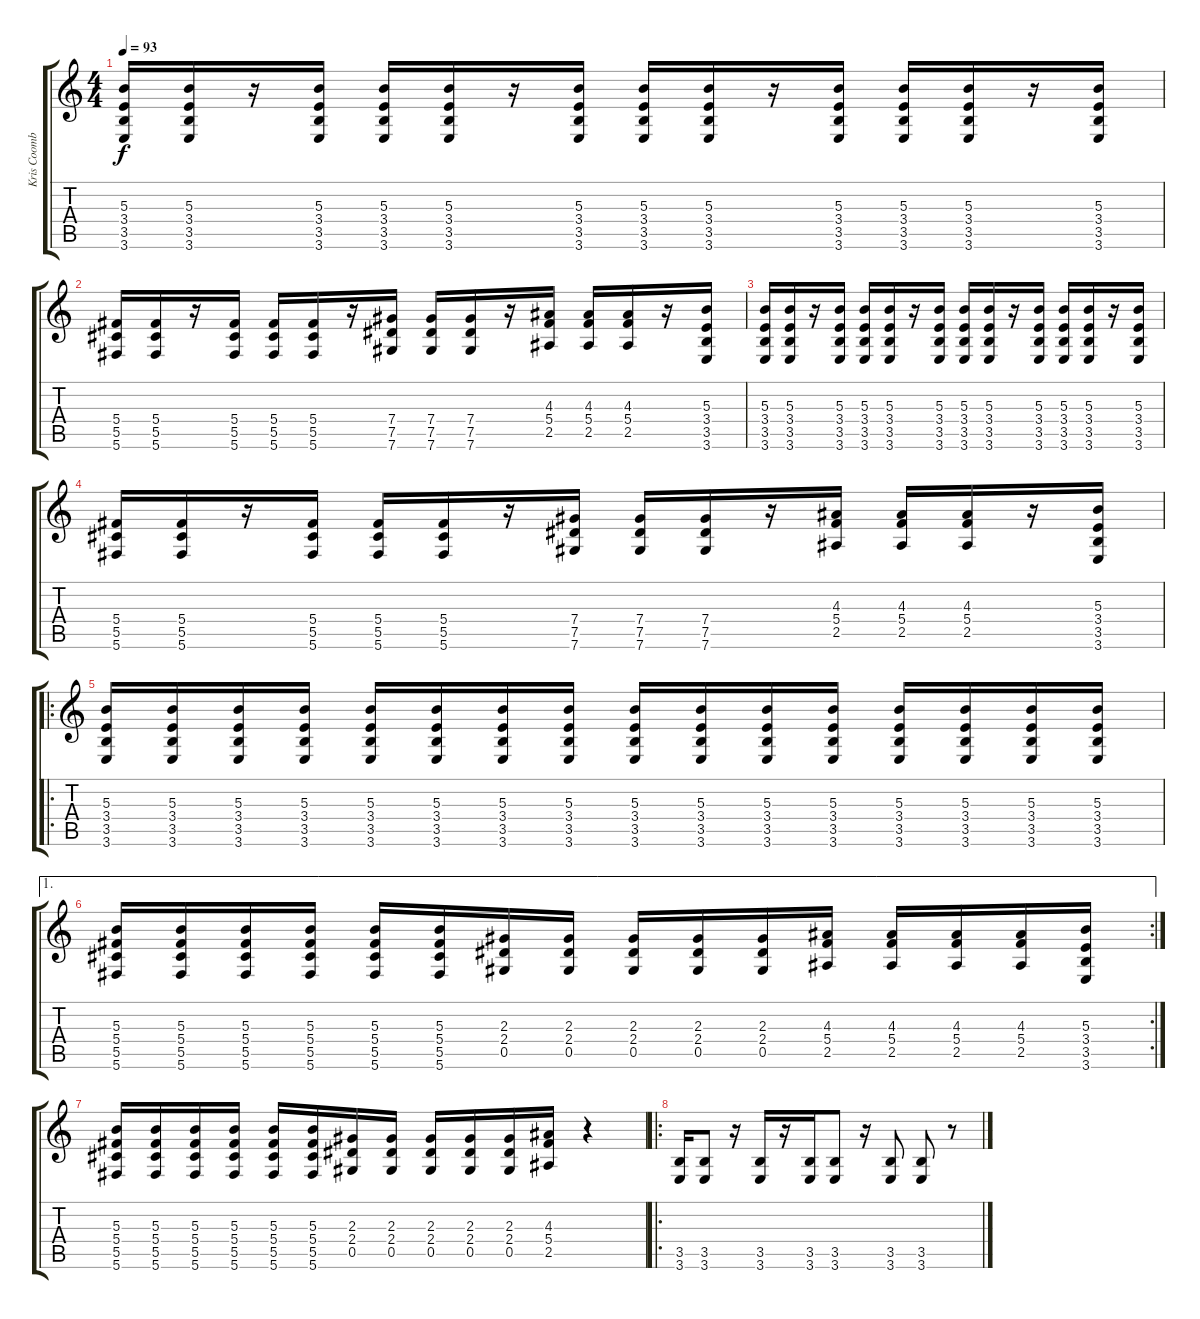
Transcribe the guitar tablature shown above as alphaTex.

\track ("Kris Coombs Roberts" "Kris Coomb") {instrument electricguitarclean}
\staff {score tabs}
\tuning (Eb4 Bb3 Gb3 Db3 Ab2 Db2) {hide}
\ts (4 4)
\tempo 93
\clef g2
\ks c
(5.3 3.4 3.5 3.6).16{dy f} (5.3 3.4 3.5 3.6).16 r.16 (5.3 3.4 3.5 3.6).16 (5.3 3.4 3.5 3.6).16 (5.3 3.4 3.5 3.6).16 r.16 (5.3 3.4 3.5 3.6).16 (5.3 3.4 3.5 3.6).16 (5.3 3.4 3.5 3.6).16 r.16 (5.3 3.4 3.5 3.6).16 (5.3 3.4 3.5 3.6).16 (5.3 3.4 3.5 3.6).16 r.16 (5.3 3.4 3.5 3.6).16 |
(5.4 5.5 5.6).16 (5.4 5.5 5.6).16 r.16 (5.4 5.5 5.6).16 (5.4 5.5 5.6).16 (5.4 5.5 5.6).16 r.16 (7.4 7.5 7.6).16 (7.4 7.5 7.6).16 (7.4 7.5 7.6).16 r.16 (4.3 5.4 2.5).16 (4.3 5.4 2.5).16 (4.3 5.4 2.5).16 r.16 (5.3 3.4 3.5 3.6).16 |
(5.3 3.4 3.5 3.6).16 (5.3 3.4 3.5 3.6).16 r.16 (5.3 3.4 3.5 3.6).16 (5.3 3.4 3.5 3.6).16 (5.3 3.4 3.5 3.6).16 r.16 (5.3 3.4 3.5 3.6).16 (5.3 3.4 3.5 3.6).16 (5.3 3.4 3.5 3.6).16 r.16 (5.3 3.4 3.5 3.6).16 (5.3 3.4 3.5 3.6).16 (5.3 3.4 3.5 3.6).16 r.16 (5.3 3.4 3.5 3.6).16 |
(5.4 5.5 5.6).16 (5.4 5.5 5.6).16 r.16 (5.4 5.5 5.6).16 (5.4 5.5 5.6).16 (5.4 5.5 5.6).16 r.16 (7.4 7.5 7.6).16 (7.4 7.5 7.6).16 (7.4 7.5 7.6).16 r.16 (4.3 5.4 2.5).16 (4.3 5.4 2.5).16 (4.3 5.4 2.5).16 r.16 (5.3 3.4 3.5 3.6).16 |
\ro
(5.3 3.4 3.5 3.6).16 (5.3 3.4 3.5 3.6).16 (5.3 3.4 3.5 3.6).16 (5.3 3.4 3.5 3.6).16 (5.3 3.4 3.5 3.6).16 (5.3 3.4 3.5 3.6).16 (5.3 3.4 3.5 3.6).16 (5.3 3.4 3.5 3.6).16 (5.3 3.4 3.5 3.6).16 (5.3 3.4 3.5 3.6).16 (5.3 3.4 3.5 3.6).16 (5.3 3.4 3.5 3.6).16 (5.3 3.4 3.5 3.6).16 (5.3 3.4 3.5 3.6).16 (5.3 3.4 3.5 3.6).16 (5.3 3.4 3.5 3.6).16 |
\ae 1
\rc 2
(5.3 5.4 5.5 5.6).16 (5.3 5.4 5.5 5.6).16 (5.3 5.4 5.5 5.6).16 (5.3 5.4 5.5 5.6).16 (5.3 5.4 5.5 5.6).16 (5.3 5.4 5.5 5.6).16 (2.3 2.4 0.5).16 (2.3 2.4 0.5).16 (2.3 2.4 0.5).16 (2.3 2.4 0.5).16 (2.3 2.4 0.5).16 (4.3 5.4 2.5).16 (4.3 5.4 2.5).16 (4.3 5.4 2.5).16 (4.3 5.4 2.5).16 (5.3 3.4 3.5 3.6).16 |
(5.3 5.4 5.5 5.6).16 (5.3 5.4 5.5 5.6).16 (5.3 5.4 5.5 5.6).16 (5.3 5.4 5.5 5.6).16 (5.3 5.4 5.5 5.6).16 (5.3 5.4 5.5 5.6).16 (2.3 2.4 0.5).16 (2.3 2.4 0.5).16 (2.3 2.4 0.5).16 (2.3 2.4 0.5).16 (2.3 2.4 0.5).16 (4.3 5.4 2.5).16 r.4 |
\ro
(3.5 3.6).16 (3.5 3.6).8 r.16 (3.5 3.6).16 r.16 (3.5 3.6).16 (3.5 3.6).8 r.16 (3.5 3.6).8 (3.5 3.6).8 r.8
